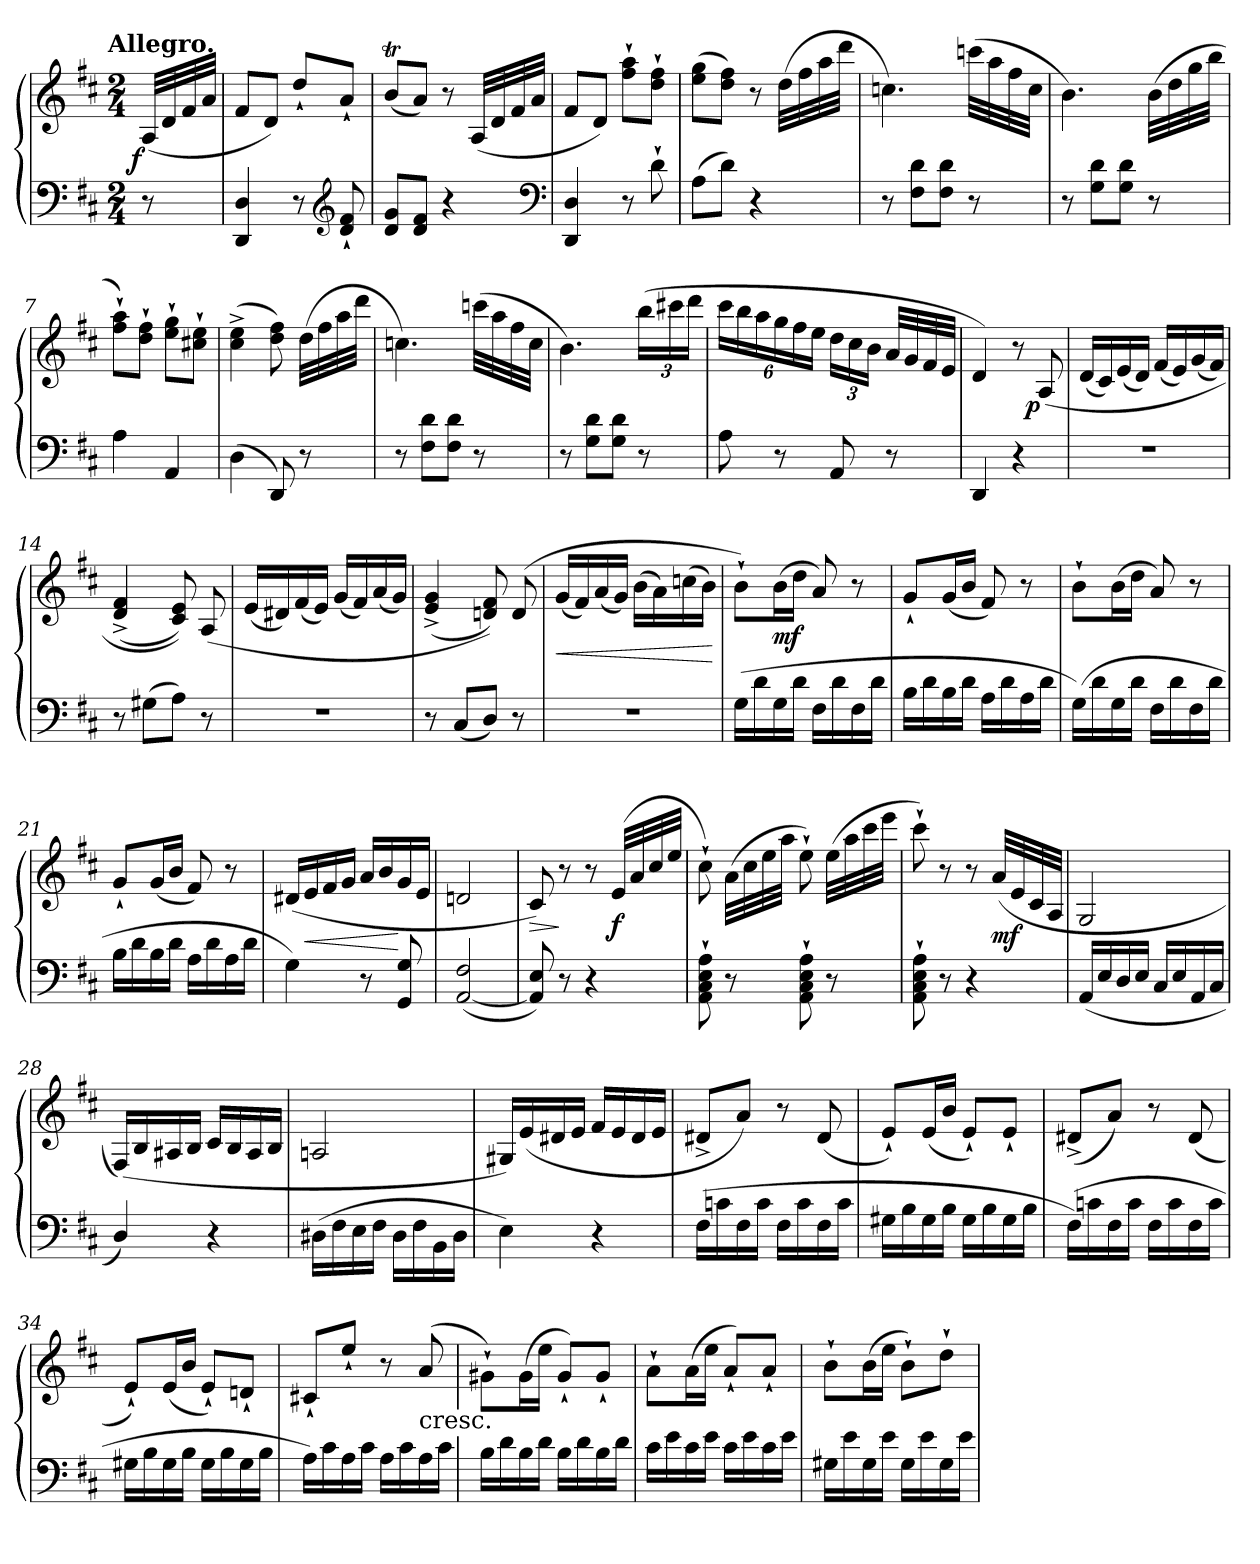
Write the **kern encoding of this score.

**kern	**kern	**dynam
*part1	*part1	*part1
*staff2	*staff1	*staff1/2
*clefF4	*clefG2	*
*k[f#c#]	*k[f#c#]	*
*D:	*D:	*
!!LO:TX:omd:t=Allegro.
*M2/4	*M2/4	*
*MM120	*MM120	*
=	=	=
!	!	!LO:DY:rj
8r	(32ALLL	f
.	32d	.
.	32f#	.
.	32aJJJ	.
=1	=1	=1
4DD 4D	8f#L	.
.	8dJ)	.
8r	8dd`/L	.
*clefG2	*	*
8d` 8f#`	8a`/J	.
=2	=2	=2
8d 8gL	(8bTL	.
8d 8f#J	8aJ)	.
4r	8r	.
.	(32ALLL	.
.	32d	.
.	32f#	.
.	32aJJJ	.
*clefF4	*	*
=3	=3	=3
4DD 4D	8f#L	.
.	8dJ)	.
8r	8ff#` 8aa`L	.
8d`	8dd` 8ff#`J	.
=4	=4	=4
(8AL	(8ee 8ggL	.
8dJ)	8dd 8ff#J)	.
4r	8r	.
.	(32ddLLL	.
.	32ff#	.
.	32aa	.
.	32dddJJJ	.
=5	=5	=5
8r	4.ccn)	.
8F# 8dL	.	.
8F# 8dJ	.	.
8r	(32cccnLLL	.
.	32aa	.
.	32ff#	.
.	32ccJJJ	.
!!LO:LB:g=z
=6	=6	=6
8r	4.b)	.
8G 8dL	.	.
8G 8dJ	.	.
8r	(32bLLL	.
.	32dd	.
.	32gg	.
.	32bbJJJ	.
=7	=7	=7
4A	8ff#` 8aa`L)	.
.	8dd` 8ff#`J	.
4AA	8ee` 8gg`L	.
.	8cc#X` 8ee`J	.
=8	=8	=8
(4D	(4cc#^< 4ee^<	.
8DD)	8dd 8ff#)	.
8r	(32ddLLL	.
.	32ff#	.
.	32aa	.
.	32dddJJJ	.
=9	=9	=9
8r	4.ccn)	.
8F# 8dL	.	.
8F# 8dJ	.	.
8r	(32cccnLLL	.
.	32aa	.
.	32ff#	.
.	32ccJJJ	.
=10	=10	=10
8r	4.b)	.
8G 8dL	.	.
8G 8dJ	.	.
8r	(24bbLL	.
.	24ccc#X	.
.	24dddJJ	.
=11	=11	=11
*	*Xbrackettup	*
8A	24ccc#LL	.
.	24bb	.
.	24aa	.
8r	24gg	.
.	24ff#	.
.	24eeJJ	.
8AA	24ddLL	.
.	24cc#	.
.	24bJJ	.
8r	32aLLL	.
.	32g	.
.	32f#	.
.	32eJJJ	.
!!LO:LB:g=z
=12	=12	=12
4DD	4d)	.
4r	8r	.
!	!	!LO:DY:rj
.	(>8A	p
=13	=13	=13
2r	(16dLL	.
.	16c#)	.
.	(16e	.
.	16dJJ)	.
.	(16f#LL	.
.	16e)	.
.	(16g	.
.	16f#JJ)	.
=14	=14	=14
8r	(4d^ 4f#^	.
(8G#XL	.	.
8AJ)	8c# 8e))	.
8r	(>8A	.
=15	=15	=15
2r	(16eLL	.
.	16d#X)	.
.	(16f#	.
.	16eJJ)	.
.	(16gLL	.
.	16f#)	.
.	(16a	.
.	16gJJ)	.
=16	=16	=16
8r	(4e^ 4g^	.
(8C#L	.	.
8DJ)	8dn 8f#))	.
8r	(8d	.
=17	=17	=17
2r	(16gLL	<
.	16f#)	.
.	(16a	.
.	16gJJ)	.
.	(16bLL	.
.	16a)	.
.	(16ccn	.
.	16bJJ)	.
.	.	[
=18	=18	=18
(16GLL	8b`L)	.
16d	.	.
16G	(16bL	mf
16dJJ	16ddJJ	.
16F#LL	8a)	.
16d	.	.
16F#	8r	.
16dJJ	.	.
!!LO:LB:g=z
=19	=19	=19
16BLL	8g`L	.
16d	.	.
16B	(16gL	.
16dJJ	16bJJ	.
16ALL	8f#)	.
16d	.	.
16A	8r	.
16dJJ	.	.
=20	=20	=20
(16GLL)	8b`L	.
16d	.	.
16G	(16bL	.
16dJJ	16ddJJ	.
16F#LL	8a)	.
16d	.	.
16F#	8r	.
16dJJ	.	.
=21	=21	=21
16BLL	8g`L	.
16d	.	.
16B	(16gL	.
16dJJ	16bJJ	.
16ALL	8f#)	.
16d	.	.
16A	8r	.
16dJJ	.	.
=22	=22	=22
4G)	(16d#XLL	.
.	16e	<
.	16f#	.
.	16gJJ	.
8r	16aLL	.
.	16b	.
8GG 8G	16g	[
.	16eJJ	.
=23	=23	=23
(>[2AA 2F#	2dn	.
=24	=24	=24
8AA] 8E)	8c#)	>
8r	8r	]
4r	8r	.
.	(<32eLLL	f
.	32a	.
.	32cc#	.
.	32eeJJJ	.
!!LO:LB:g=z
=25	=25	=25
8AA` 8C#` 8E` 8A`	8cc#`)	.
8r	(32aLLL	.
.	32cc#	.
.	32ee	.
.	32aaJJJ	.
8AA` 8C#` 8E` 8A`	8ee`)	.
8r	(32eeLLL	.
.	32aa	.
.	32ccc#	.
.	32eeeJJJ	.
=26	=26	=26
8AA` 8C#` 8E` 8A`	8ccc#`)	.
8r	8r	.
4r	8r	.
.	(32aLLL	mf
.	32e	.
.	32c#	.
.	32AJJJ	.
=27	=27	=27
(16AALL	2G	.
16E	.	.
16D	.	.
16EJJ	.	.
16C#LL	.	.
16E	.	.
16AA	.	.
16C#JJ	.	.
=28	=28	=28
4D/)	(16F#LL)	.
.	16B	.
.	16A#X	.
.	16BJJ	.
4r	16c#LL	.
.	16B	.
.	16A#	.
.	16BJJ	.
=29	=29	=29
(16D#XLL	2An	.
16F#	.	.
16E	.	.
16F#JJ	.	.
16D#LL	.	.
16F#	.	.
16BB	.	.
16D#JJ	.	.
=30	=30	=30
4E)	16G#XLL)	.
.	(16e	.
.	16d#X	.
.	16eJJ	.
4r	16f#LL	.
.	16e	.
.	16d#	.
.	16eJJ	.
!!LO:LB:g=z
=31	=31	=31
(16F#LL	8d#X^L	.
16cn	.	.
16F#	8aJ)	.
16cJJ	.	.
16F#LL	8r	.
16c	.	.
16F#	(8d#	.
16cJJ	.	.
=32	=32	=32
16G#XLL	8e`L)	.
16B	.	.
16G#	(16eL	.
16BJJ	16bJJ	.
16G#LL	8e`L)	.
16B	.	.
16G#	8e`J	.
16BJJ	.	.
=33	=33	=33
(16F#LL)	(8d#X^L	.
16cn	.	.
16F#	8aJ)	.
16cJJ	.	.
16F#LL	8r	.
16c	.	.
16F#	(8d#	.
16cJJ	.	.
=34	=34	=34
16G#XLL	8e`L)	.
16B	.	.
16G#	(16eL	.
16BJJ	16bJJ	.
16G#LL	8e`L)	.
16B	.	.
16G#	8dn`J	.
16BJJ	.	.
=35	=35	=35
16ALL)	8c#X`L	.
16c#	.	.
16A	8ee`J	.
16c#JJ	.	.
16ALL	8r	.
16c#	.	.
!	!LO:TX:c:t=cresc.	!
16A	(<8a	.
16c#JJ	.	.
=36	=36	=36
16BLL	8g#X`\L)	.
16d	.	.
16B	(16g#\L	.
16dJJ	16ee\JJ	.
16BLL	8g#`L)	.
16d	.	.
16B	8g#`J	.
16dJJ	.	.
!!LO:LB:g=z
=37	=37	=37
16c#LL	8a`L	.
16e	.	.
16c#	(16aL	.
16eJJ	16eeJJ	.
16c#LL	8a`L)	.
16e	.	.
16c#	8a`J	.
16eJJ	.	.
=38	=38	=38
16G#XLL	8b`L	.
16e	.	.
16G#	(16bL	.
16eJJ	16eeJJ	.
16G#LL	8b`L)	.
16e	.	.
16G#	8dd`J	.
16eJJ	.	.
=	=	=
*-	*-	*-
